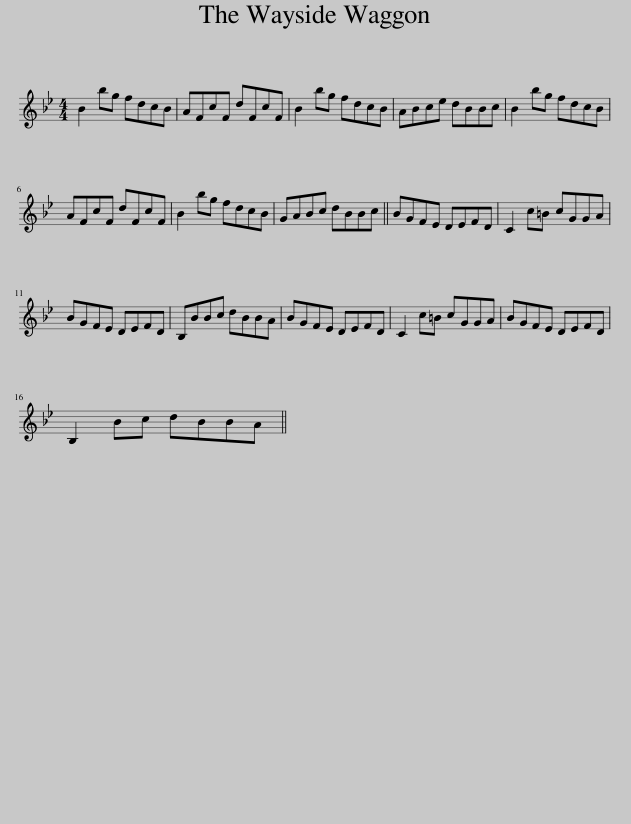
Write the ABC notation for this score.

X:1
L:1/8
M:4/4
I:linebreak $
K:Gmin
V:1 treble
V:1
 B2 bg fdcB | AFcF dFcF | B2 bg fdcB | ABce dBBc | B2 bg fdcB |$ %5
 AFcF dFcF | B2 bg fdcB | GABc dBBc || BGFE DEFD | C2 c=B cGGA |$ %10
 BGFE DEFD | B,BBc dBBA | BGFE DEFD | C2 c=B cGGA | BGFE DEFD |$ %15
 B,2 Bc dBBA || %16
